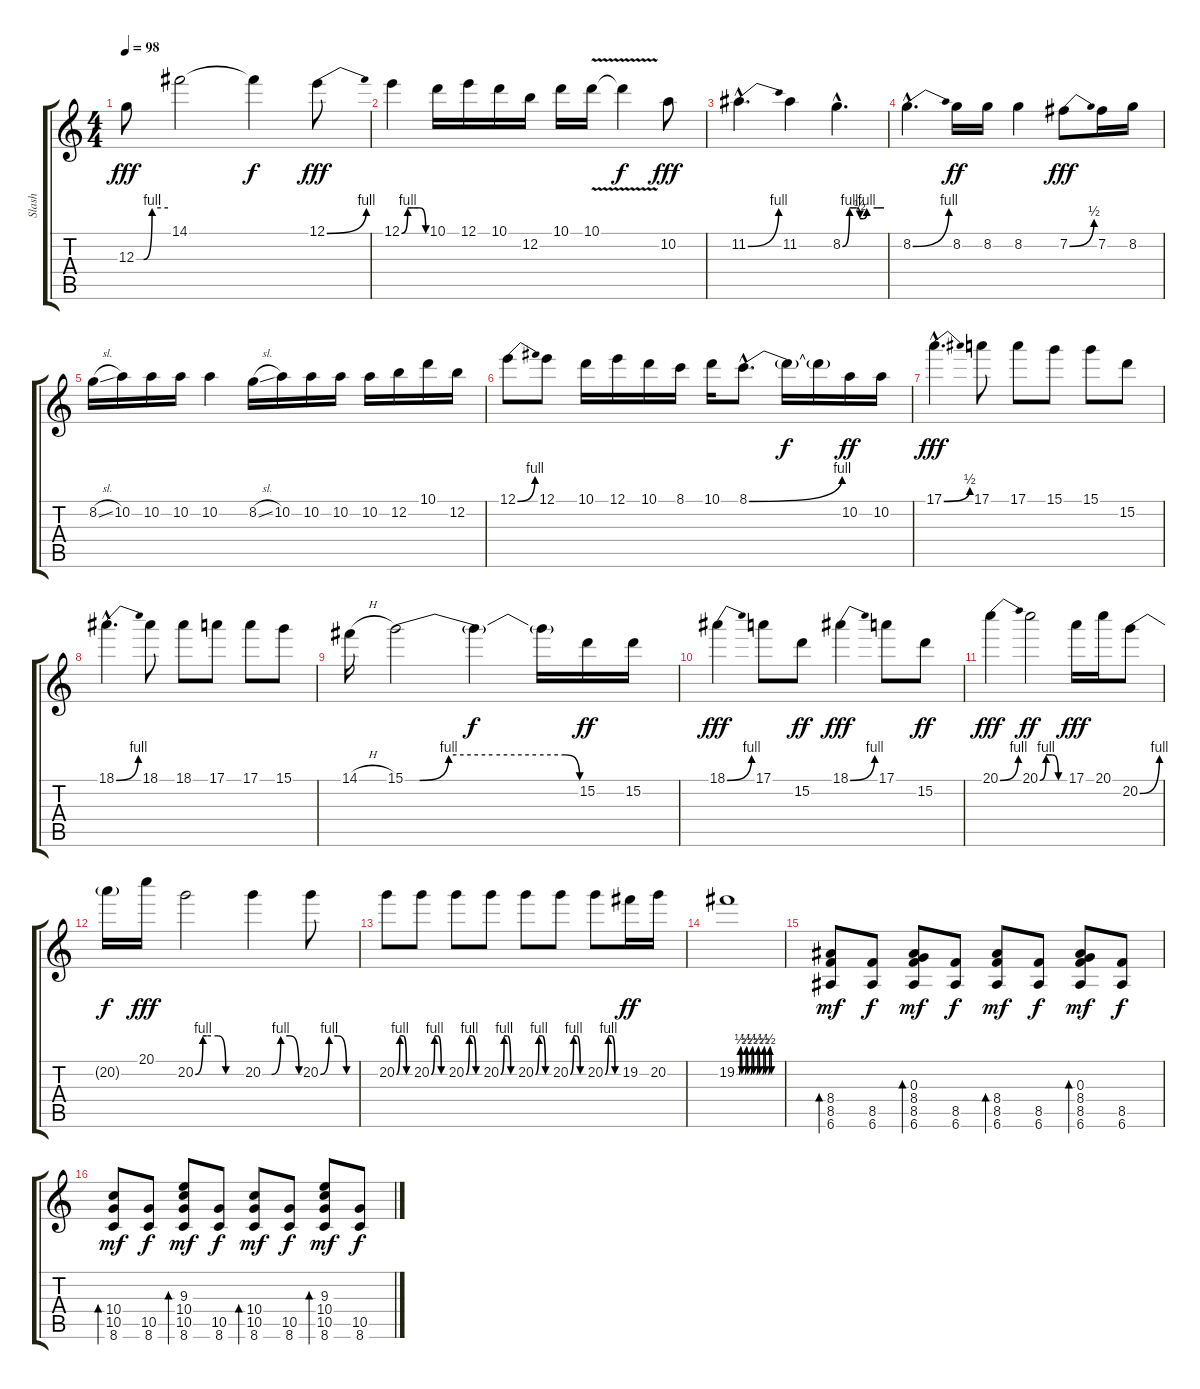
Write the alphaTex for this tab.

\track ("Slash" "Slash") {instrument acousticguitarsteel}
\staff {score tabs}
\tuning (E4 B3 G3 D3 A2 E2) {hide}
\ts (4 4)
\tempo 98
\clef g2
\ks c
12.3{be (custom 0 0 14 0 30 4 60 4)}.8{dy fff} 14.1.2 14.1{t}.4{dy f} 12.1{be (bend 0 0 60 4)}.8{dy fff} |
12.1{be (custom 0 0 15 4 30 4 45 4 60 0)}.4 10.1.16 12.1.16 10.1.16 12.2.16 10.1.16 10.1{v}.16 10.1{t}.4{dy f} 10.2.8{dy fff} |
11.2{be (bend 0 0 60 4) hac}.4{d volume 16 instrument distortionguitar} 11.2.4 8.2{be (custom 0 0 10 4 20 4 25 2 30 2 35 4 50 4 60 4) hac}.4{d} |
8.2{be (bend 0 0 60 4) hac}.4{d} 8.2.16{dy ff} 8.2.16 8.2.4 7.2{be (bend 0 0 60 2)}.8{dy fff} 7.2.16 8.2.16 |
8.2{sl}.16 10.2.16 10.2.16 10.2.16 10.2.4 8.2{sl}.16 10.2.16 10.2.16 10.2.16 10.2.16 12.2.16 10.1.16 12.2.16 |
12.1{be (bend 0 0 60 4)}.8{volume 16 instrument distortionguitar} 12.1.8 10.1.16 12.1.16 10.1.16 8.1.16 10.1.16 8.1{be (bend 0 0 60 4) hac}.8{d volume 9 instrument guitarharmonics} 8.1{t}.16{dy f} 8.1{t}.16 10.2.16{dy ff volume 16 instrument distortionguitar} 10.2.16 |
17.1{be (bend 0 0 60 2) hac}.4{d dy fff volume 16 instrument distortionguitar} 17.1.8 17.1.8 15.1.8 15.1.8 15.2.8 |
18.1{be (bend 0 0 60 4) hac}.4{d} 18.1.8 18.1.8 17.1.8 17.1.8 15.1.8 |
14.1{h}.16{volume 16 instrument distortionguitar} 15.1{be (custom 0 0 5 0 15 4 30 4 45 4 55 4 60 0)}.2 15.1{t}.4{dy f} 15.1{t}.16 15.2.16{dy ff} 15.2.16 |
18.1{be (bend 0 0 60 4)}.4{dy fff} 17.1.8 15.2.8{dy ff} 18.1{be (bend 0 0 60 4)}.4{dy fff} 17.1.8 15.2.8{dy ff} |
20.1{be (bend 0 0 60 4)}.4{dy fff volume 16 instrument distortionguitar} 20.1{be (custom 0 0 15 4 30 4 45 0 60 0)}.2{dy ff} 17.1.16{dy fff} 20.1.16 20.2{be (bend 0 0 60 4)}.8 |
20.2{t}.16{dy f} 20.1.16{dy fff} 20.2{be (custom 0 0 10 4 15 4 30 4 40 0 45 0 60 0)}.2 20.2{be (custom 0 0 15 0 30 4 45 4 60 0)}.4 20.2{be (custom 0 0 15 4 30 4 45 0 60 0)}.8 |
20.2{be (custom 0 0 15 4 30 4 45 0 60 0)}.8{volume 16 instrument distortionguitar} 20.2{be (custom 0 0 15 4 30 4 45 0 60 0)}.8 20.2{be (custom 0 0 15 4 30 4 45 0 60 0)}.8{volume 14} 20.2{be (custom 0 0 15 4 30 4 45 0 60 0)}.8 20.2{be (custom 0 0 15 4 30 4 45 0 60 0)}.8{volume 16} 20.2{be (custom 0 0 15 4 30 4 45 0 60 0)}.8 20.2{be (custom 0 0 15 4 30 4 45 0 60 0)}.8 19.2.16{dy ff} 20.2.16 |
19.2{be (custom 0 0 3 0 5 2 7 0 11 0 13 2 15 0 19 0 21 2 23 0 27 0 29 2 31 0 35 0 37 2 39 0 43 0 45 2 47 0 60 0)}.1{volume 16 instrument distortionguitar} |
(8.4 8.5 6.6).8{bd 60 dy mf volume 9 instrument acousticguitarsteel} (8.5 6.6).8{dy f} (0.3 8.4 8.5 6.6).8{bd 60 dy mf} (8.5 6.6).8{dy f} (8.4 8.5 6.6).8{bd 60 dy mf} (8.5 6.6).8{dy f} (0.3 8.4 8.5 6.6).8{bd 60 dy mf} (8.5 6.6).8{dy f} |
(10.4 10.5 8.6).8{bd 60 dy mf} (10.5 8.6).8{dy f} (9.3 10.4 10.5 8.6).8{bd 60 dy mf} (10.5 8.6).8{dy f} (10.4 10.5 8.6).8{bd 60 dy mf} (10.5 8.6).8{dy f} (9.3 10.4 10.5 8.6).8{bd 60 dy mf} (10.5 8.6).8{dy f}
